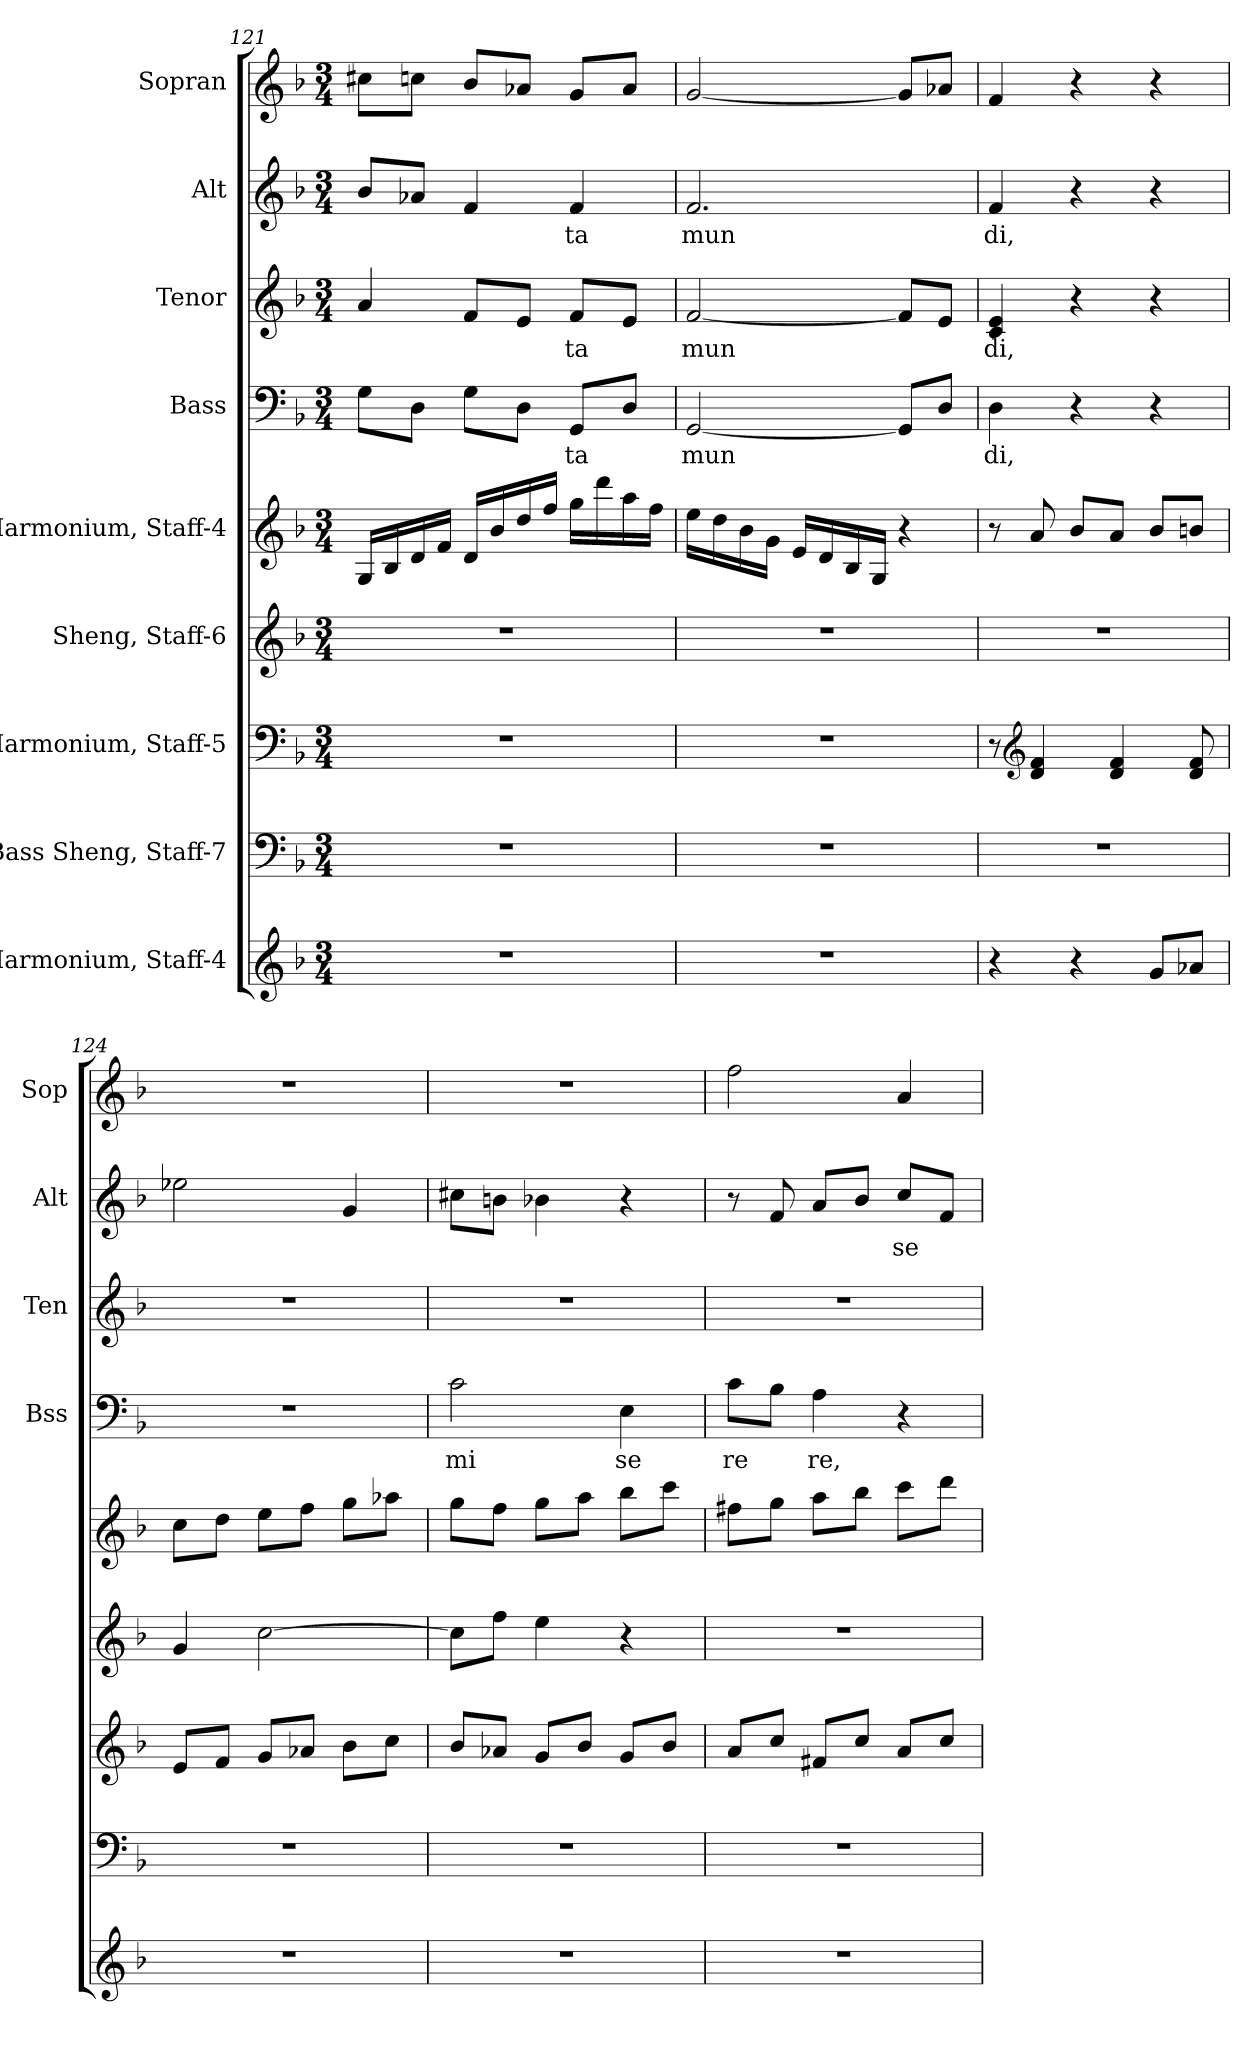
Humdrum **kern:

**kern	**kern	**kern	**kern	**kern	**kern	**text	**kern	**text	**kern	**text	**kern
*part9	*part8	*part7	*part6	*part5	*part4	*part4	*part3	*part3	*part2	*part2	*part1
*staff9	*staff8	*staff7	*staff6	*staff5	*staff4	*staff4	*staff3	*staff3	*staff2	*staff2	*staff1
*I"Harmonium, Staff-4	*I"Bass Sheng, Staff-7	*I"Harmonium, Staff-5	*I"Sheng, Staff-6	*I"Harmonium, Staff-4	*I"Bass	*	*I"Tenor	*	*I"Alt	*	*I"Sopran
*	*	*	*	*	*I'Bss	*	*I'Ten	*	*I'Alt	*	*I'Sop
*clefG2	*clefF4	*clefF4	*clefG2	*clefG2	*clefF4	*	*clefG2	*	*clefG2	*	*clefG2
*	*	*	*	*	*	*	*ITrd4c7	*	*ITrd2c3	*	*ITrd2c3
*k[b-]	*k[b-]	*k[b-]	*k[b-]	*k[b-]	*k[b-]	*	*k[b-e-]	*	*k[f#c#]	*	*k[f#c#]
*M3/4	*M3/4	*M3/4	*M3/4	*M3/4	*M3/4	*	*M3/4	*	*M3/4	*	*M3/4
=121	=121	=121	=121	=121	=121	=121	=121	=121	=121	=121	=121
2.r	2.r	2.r	2.r	16G/LL	8G\L	.	4d/	.	8g/L	.	8a#X\L
.	.	.	.	16B-/	.	.	.	.	.	.	.
.	.	.	.	16d/	8D\J	.	.	.	8fn/J	.	8an\J
.	.	.	.	16f/JJ	.	.	.	.	.	.	.
.	.	.	.	16d/LL	8G\L	.	8B-/L	.	4d/	.	8g/L
.	.	.	.	16b-/	.	.	.	.	.	.	.
.	.	.	.	16dd/	8D\J	.	8A/J	.	.	.	8fn/J
.	.	.	.	16ff/JJ	.	.	.	.	.	.	.
.	.	.	.	16gg\LL	8GG/L	ta	8B-/L	ta	4d/	ta	8e/L
.	.	.	.	16ddd\	.	.	.	.	.	.	.
.	.	.	.	16aa\	8D/J	.	8A/J	.	.	.	8f/J
.	.	.	.	16ff\JJ	.	.	.	.	.	.	.
!!LO:PB:g=z
=122	=122	=122	=122	=122	=122	=122	=122	=122	=122	=122	=122
2.r	2.r	2.r	2.r	16ee\LL	[2GG/	mun	[2B-/	mun	2.d/	mun	[2e/
.	.	.	.	16dd\	.	.	.	.	.	.	.
.	.	.	.	16b-\	.	.	.	.	.	.	.
.	.	.	.	16g\JJ	.	.	.	.	.	.	.
.	.	.	.	16e/LL	.	.	.	.	.	.	.
.	.	.	.	16d/	.	.	.	.	.	.	.
.	.	.	.	16B-/	.	.	.	.	.	.	.
.	.	.	.	16G/JJ	.	.	.	.	.	.	.
.	.	.	.	4r	8GG/L]	.	8B-/L]	.	.	.	8e/L]
.	.	.	.	.	8D/J	.	8A/J	.	.	.	8fn/J
=123	=123	=123	=123	=123	=123	=123	=123	=123	=123	=123	=123
4r	2.r	8r	2.r	8r	4D\	di,	4F/ 4A/	di,	4d/	di,	4d/
*	*	*clefG2	*	*	*	*	*	*	*	*	*
.	.	4d/ 4f/	.	8a/	.	.	.	.	.	.	.
4r	.	.	.	8b-/L	4r	.	4r	.	4r	.	4r
.	.	4d/ 4f/	.	8a/J	.	.	.	.	.	.	.
8g/L	.	.	.	8b-/L	4r	.	4r	.	4r	.	4r
8a-X/J	.	8d/ 8f/	.	8bn/J	.	.	.	.	.	.	.
=124	=124	=124	=124	=124	=124	=124	=124	=124	=124	=124	=124
2.r	2.r	8e/L	4g/	8cc\L	2.r	.	2.r	.	2ccn\	.	2.r
.	.	8f/J	.	8dd\J	.	.	.	.	.	.	.
.	.	8g/L	[2cc\	8ee\L	.	.	.	.	.	.	.
.	.	8a-X/J	.	8ff\J	.	.	.	.	.	.	.
.	.	8b-\L	.	8gg\L	.	.	.	.	4e/	.	.
.	.	8cc\J	.	8aa-X\J	.	.	.	.	.	.	.
=125	=125	=125	=125	=125	=125	=125	=125	=125	=125	=125	=125
2.r	2.r	8b-/L	8cc\L]	8gg\L	2c\	mi	2.r	.	8a#X\L	.	2.r
.	.	8a-X/J	8ff\J	8ff\J	.	.	.	.	8g#X\J	.	.
.	.	8g/L	4ee\	8gg\L	.	.	.	.	4gn\	.	.
.	.	8b-/J	.	8aa\J	.	.	.	.	.	.	.
.	.	8g/L	4r	8bb-\L	4E\	se	.	.	4r	.	.
.	.	8b-/J	.	8ccc\J	.	.	.	.	.	.	.
!!LO:PB:g=z
=126	=126	=126	=126	=126	=126	=126	=126	=126	=126	=126	=126
2.r	2.r	8a/L	2.r	8ff#X\L	8c\L	re	2.r	.	8r	.	2dd\
.	.	8cc/J	.	8gg\J	8B-\J	.	.	.	8d/	.	.
.	.	8f#X/L	.	8aa\L	4A\	re,	.	.	8f#/L	.	.
.	.	8cc/J	.	8bb-\J	.	.	.	.	8g/J	.	.
.	.	8a/L	.	8ccc\L	4r	.	.	.	8a/L	se	4f#/
.	.	8cc/J	.	8ddd\J	.	.	.	.	8d/J	.	.
=	=	=	=	=	=	=	=	=	=	=	=
*-	*-	*-	*-	*-	*-	*-	*-	*-	*-	*-	*-
